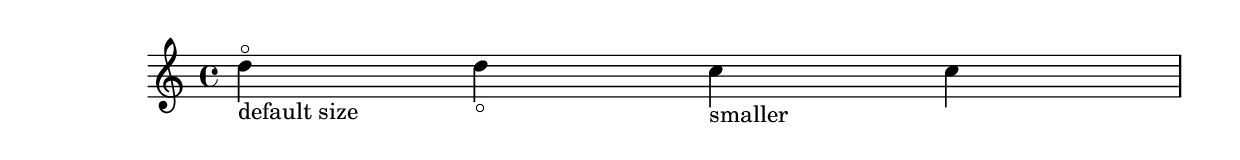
%% Do not edit this file; it is auto-generated from LSR http://lsr.dsi.unimi.it
%% This file is in the public domain.
\version "2.11.50"

\header {
  lsrtags = "expressive-marks, unfretted-strings"

  texidoc = "
To make the @code{\\flageolet} circle smaller use the following Scheme
function. 

"
  doctitle = "Changing \\flageolet mark size"
} % begin verbatim
smallFlageolet = #(let ((m (make-music 'ArticulationEvent
                          'articulation-type "flageolet")))
       (set! (ly:music-property m 'tweaks)
             (acons 'font-size -3
                    (ly:music-property m 'tweaks)))
       m)

\layout { ragged-right = ##f }

\relative c'' {
  d4^\flageolet_\markup { default size } d_\flageolet
  c4^\smallFlageolet_\markup { smaller } c_\smallFlageolet
}
